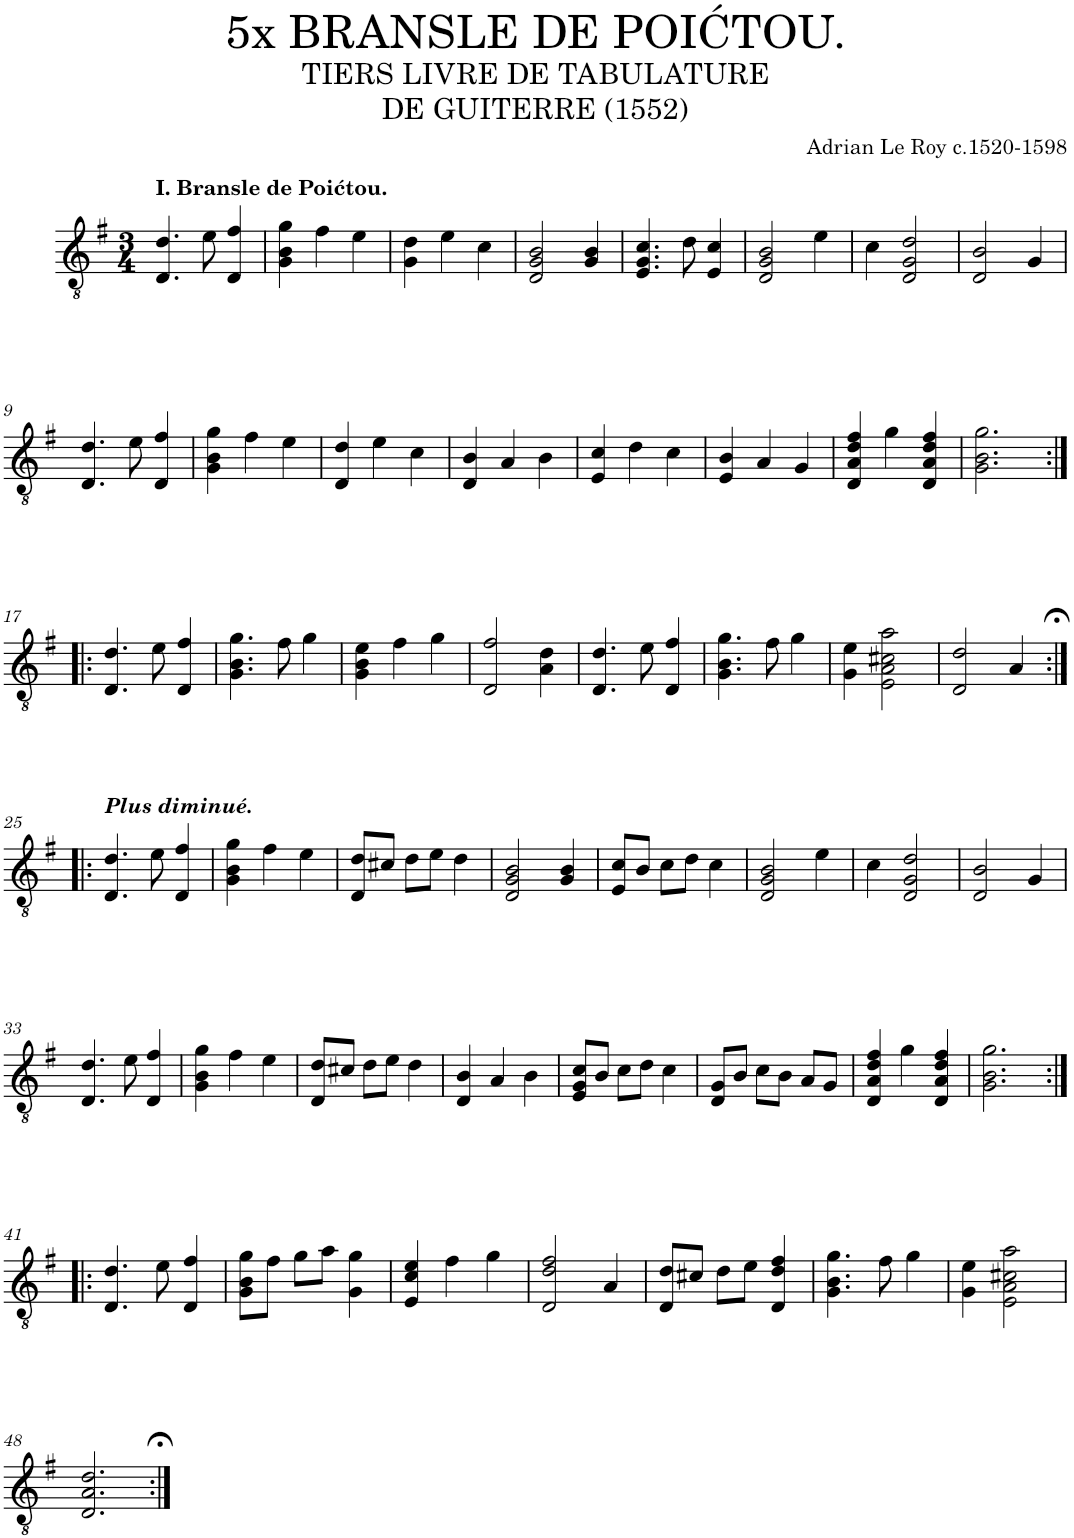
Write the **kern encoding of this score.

**kern
*part1
*staff1
*I"Akustická kytara
*I'Kyt.
*clefGv2
*k[f#]
*M3/4
=1
!LO:TX:a:B:t=I. Bransle de Poićtou.
4.D/ 4.d/
8e\
4D/ 4f#/
=2
4G\ 4B\ 4g\
4f#\
4e\
=3
4G\ 4d\
4e\
4c\
=4
2D/ 2G/ 2B/
4G/ 4B/
=5
4.E/ 4.G/ 4.c/
8d\
4E/ 4c/
=6
2D/ 2G/ 2B/
4e\
=7
4c\
2D/ 2G/ 2d/
=8
2D/ 2B/
4G/
!!LO:LB:g=z
=9
4.D/ 4.d/
8e\
4D/ 4f#/
=10
4G\ 4B\ 4g\
4f#\
4e\
=11
4D/ 4d/
4e\
4c\
=12
4D/ 4B/
4A/
4B\
=13
4E/ 4c/
4d\
4c\
=14
4E/ 4B/
4A/
4G/
=15
4D/ 4A/ 4d/ 4f#/
4g\
4D/ 4A/ 4d/ 4f#/
=16
2.G\ 2.B\ 2.g\
!!LO:LB:g=z
=17:|!|:
4.D/ 4.d/
8e\
4D/ 4f#/
=18
4.G\ 4.B\ 4.g\
8f#\
4g\
=19
4G\ 4B\ 4e\
4f#\
4g\
=20
2D/ 2f#/
4A\ 4d\
=21
4.D/ 4.d/
8e\
4D/ 4f#/
=22
4.G\ 4.B\ 4.g\
8f#\
4g\
=23
4G\ 4e\
2E\ 2A\ 2c#X\ 2a\
=24
2D/ 2d/
4A/
!!LO:LB:g=z
=25:|!|:
!LO:TX:a:Bi:t=Plus diminué.
4.D/ 4.d/
8e\
4D/ 4f#/
=26
4G\ 4B\ 4g\
4f#\
4e\
=27
8D/ 8d/L
8c#X/J
8d\L
8e\J
4d\
=28
2D/ 2G/ 2B/
4G/ 4B/
=29
8E/ 8c/L
8B/J
8c\L
8d\J
4c\
=30
2D/ 2G/ 2B/
4e\
=31
4c\
2D/ 2G/ 2d/
=32
2D/ 2B/
4G/
!!LO:LB:g=z
=33
4.D/ 4.d/
8e\
4D/ 4f#/
=34
4G\ 4B\ 4g\
4f#\
4e\
=35
8D/ 8d/L
8c#X/J
8d\L
8e\J
4d\
=36
4D/ 4B/
4A/
4B\
=37
8E/ 8G/ 8c/L
8B/J
8c\L
8d\J
4c\
=38
8D/ 8G/L
8B/J
8c\L
8B\J
8A/L
8G/J
=39
4D/ 4A/ 4d/ 4f#/
4g\
4D/ 4A/ 4d/ 4f#/
=40
2.G\ 2.B\ 2.g\
!!LO:LB:g=z
=41:|!|:
4.D/ 4.d/
8e\
4D/ 4f#/
=42
8G\ 8B\ 8g\L
8f#\J
8g\L
8a\J
4G\ 4g\
=43
4E/ 4c/ 4e/
4f#\
4g\
=44
2D/ 2d/ 2f#/
4A/
=45
8D/ 8d/L
8c#X/J
8d\L
8e\J
4D/ 4d/ 4f#/
=46
4.G\ 4.B\ 4.g\
8f#\
4g\
=47
4G\ 4e\
2E\ 2A\ 2c#X\ 2a\
!!LO:LB:g=z
=48
2.D/ 2.A/ 2.d/
=:|!
*-
